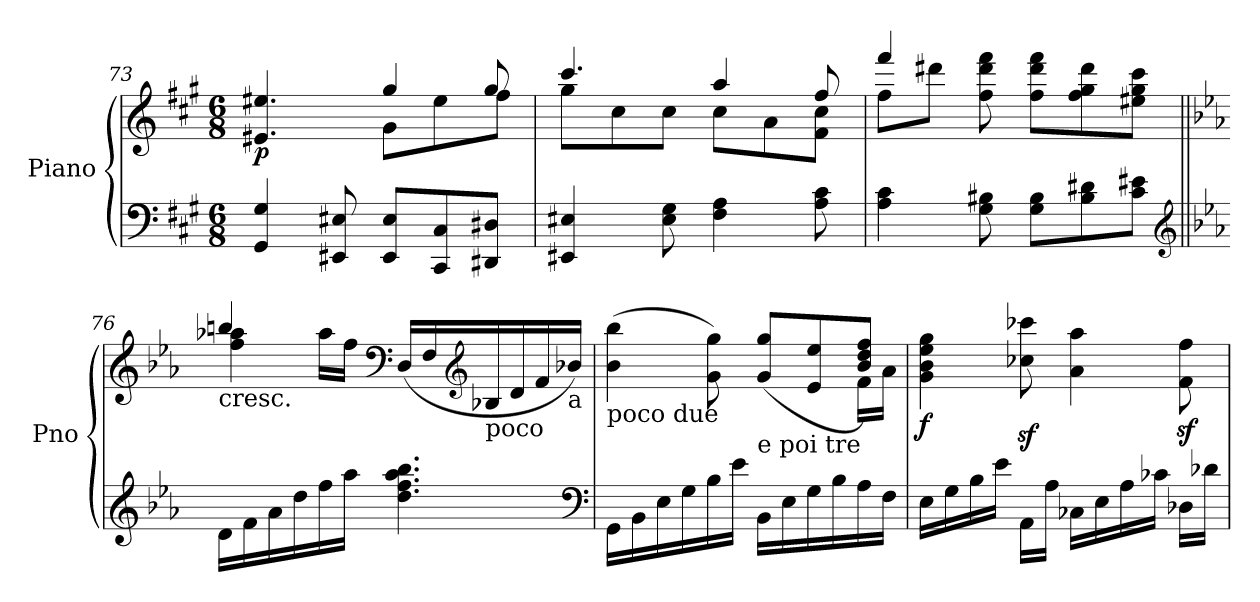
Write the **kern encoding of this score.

**kern	**kern	**dynam
*part1	*part1	*part1
*staff2	*staff1	*staff1/2
*I"Piano	*	*
*I'Pno	*	*
*clefF4	*clefG2	*
*k[f#c#g#]	*k[f#c#g#]	*
*A:	*A:	*
*M6/8	*M6/8	*
=73	=73	=73
*	*^	*
!	!	!	!LO:DY:b
4GG#/ 4G#/	4.e#X/ 4.ee#X/	4.ryy	p
8EE#X/ 8E#X/	.	.	.
8EE#/ 8E#/L	4gg#/	8g#\L	.
8CC#/ 8C#/	.	8ee#\	.
8DD#X/ 8D#X/J	8gg#/	8ff#\J	.
!!LO:LB:g=z	!!
=74	=74	=74	=74
4EE#X/ 4E#X/	4.ccc#/	8gg#\L	.
.	.	8cc#\	.
8E#\ 8G#\	.	8cc#\J	.
4F#\ 4A\	4aa/	8cc#\L	.
.	.	8a\	.
8A\ 8c#\	8ff#/	8f#\ 8cc#\J	.
=75	=75	=75	=75
4A\ 4c#\	4fff#/	8ff#\L	.
.	.	8ddd#X\J	.
8G#\ 8B#X\	8ff#\ 8ddd#\ 8fff#\	2ryy	.
8G#\ 8B#\L	8ff#\ 8ddd#\ 8fff#\L	.	.
8B#\ 8d#X\	8ff#\ 8gg#\ 8ddd#\	.	.
8c#\ 8e#X\J	8ee#X\ 8gg#\ 8ccc#\J	.	.
*clefG2	*	*	*
=76||	=76||	=76||	=76||
*k[b-e-a-]	*k[b-e-a-]	*	*
*E-:	*E-:	*	*
!	!LO:TX:b:t=cresc.	!	!
16d\LL	4bbn/	4ff\ 4aa-X\	.
16f\	.	.	.
16a-\	.	.	.
16dd\	.	.	.
16ff\	16aa-\LL	2ryy	.
16aa-\JJ	16ff\JJ	.	.
*	*clefF4	*	*
4.dd\ 4.ff\ 4.aa-\ 4.bb-\	(16D/LL	.	.
.	16F/	.	.
*	*clefG2	*	*
!	!LO:TX:b:t=poco	!	!
.	16B-X/	.	.
.	16d/	.	.
.	16f/	.	.
!	!LO:TX:b:t=a	!	!
.	16b-X/JJ)	.	.
*clefF4	*	*	*
=77	=77	=77	=77
!	!LO:TX:b:t=poco due	!	!
16GG\LL	(4b-\ 4bb-\	8ryy	.
16BB-\	.	.	.
*	*v	*v	*
16E-\	.	.
16G\	.	.
16B-\	8g\ 8gg\)	.
16e-\JJ	.	.
!	!LO:TX:b:t=e poi tre	!
16BB-\LL	(8g/ 8gg/L	.
16E-\	.	.
16G\	8e-/ 8ee-/	.
16B-\	.	.
*	*^	*
16A-\	8b-/ 8dd/ 8ff/J)	16f\LL	.
16F\JJ	.	16a-\JJ	.
!!LO:LB:g=z
=78	=78	=78	=78
!	!LO:TX:b:t=corde	!	!
!	!	!	!LO:DY:b
*	*v	*v	*
16E-\LL	4g\ 4b-\ 4ee-\ 4gg\	f
16G\	.	.
16B-\	.	.
16e-\JJ	.	.
16AA-\LL	8cc-X\z< 8ccc-X\z<	.
16A-\JJ	.	.
16C-X\LL	4a-\ 4aa-\	.
16E-\	.	.
16A-\	.	.
16c-X\JJ	.	.
16D-X\LL	8f\z< 8ff\z<	.
16d-X\JJ	.	.
=	=	=
*-	*-	*-
